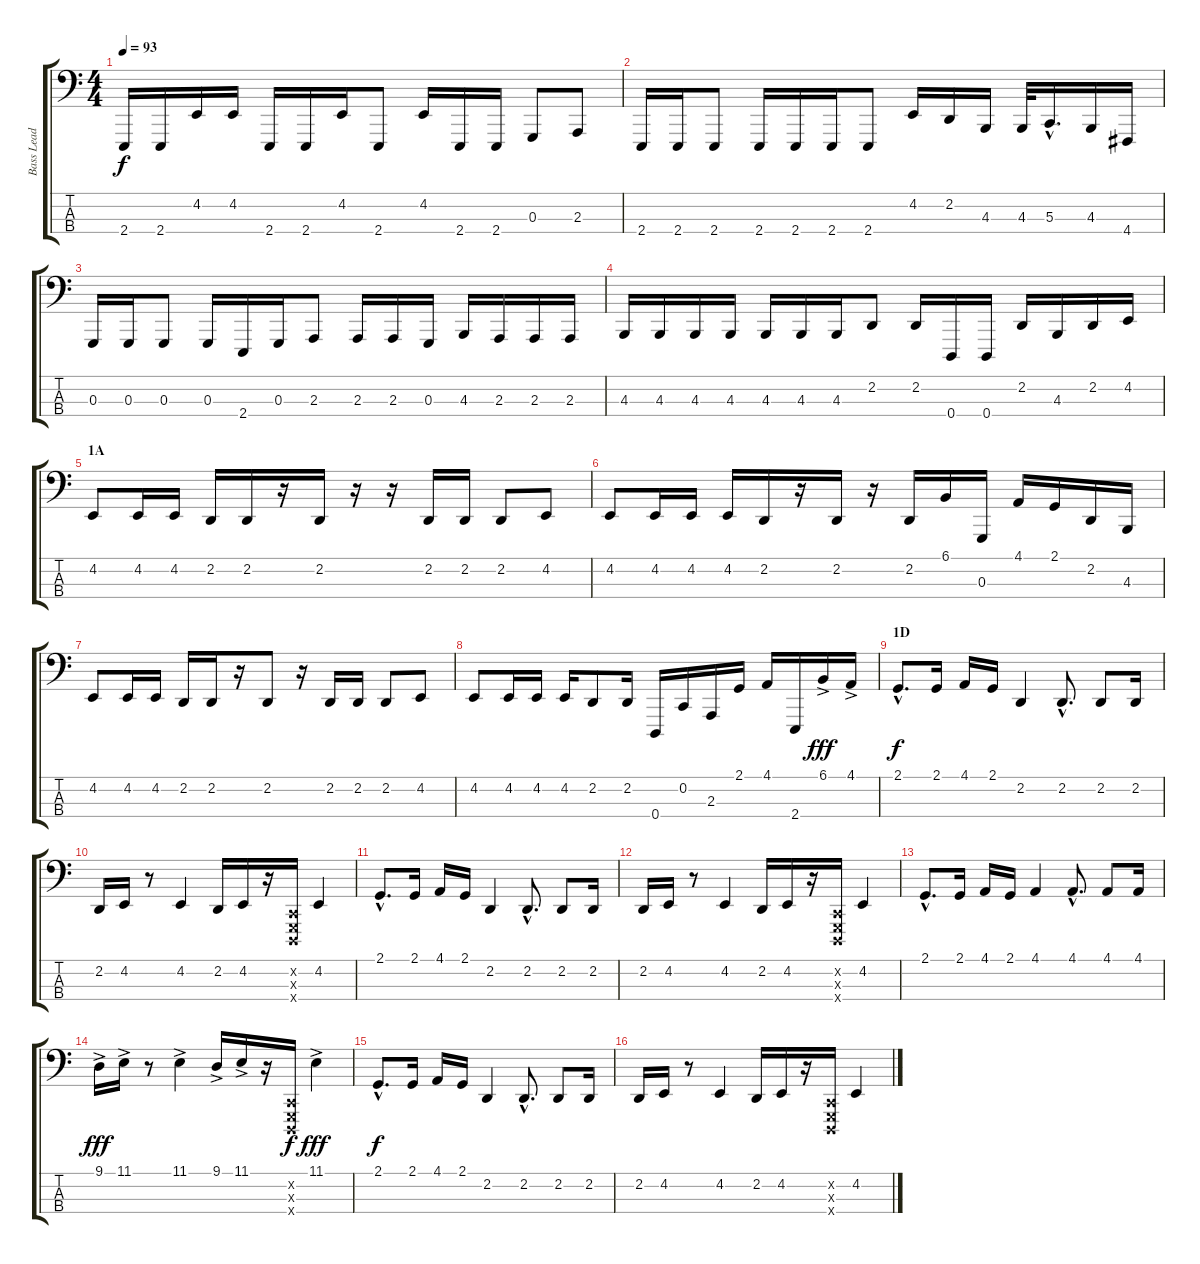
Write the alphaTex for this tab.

\track ("Bass Lead" "Bass Lead") {instrument lead8bassandlead}
\staff {score tabs}
\tuning (F2 C2 G1 D1) {hide}
\ts (4 4)
\tempo 93
\clef f4
\ks c
2.4.16{dy f} 2.4.16 4.2.16 4.2.16 2.4.16 2.4.16 4.2.16 2.4.8 4.2.16 2.4.16 2.4.16 0.3.8 2.3.8 |
2.4.16 2.4.16 2.4.8 2.4.16 2.4.16 2.4.16 2.4.8 4.2.16 2.2.16 4.3.16 4.3.32 5.3{hac}.16{d} 4.3.16 4.4.16 |
0.3.16 0.3.16 0.3.8 0.3.16 2.4.16 0.3.16 2.3.8 2.3.16 2.3.16 0.3.16 4.3.16 2.3.16 2.3.16 2.3.16 |
4.3.16 4.3.16 4.3.16 4.3.16 4.3.16 4.3.16 4.3.16 2.2.8 2.2.16 0.4.16 0.4.16 2.2.16 4.3.16 2.2.16 4.2.16 |
\section ("" "1A")
4.2.8 4.2.16 4.2.16 2.2.16 2.2.16 r.16 2.2.16 r.16 r.16 2.2.16 2.2.16 2.2.8 4.2.8 |
4.2.8 4.2.16 4.2.16 4.2.16 2.2.16 r.16 2.2.16 r.16 2.2.16 6.1.16 0.3.16 4.1.16 2.1.16 2.2.16 4.3.16 |
4.2.8 4.2.16 4.2.16 2.2.16 2.2.16 r.16 2.2.8 r.16 2.2.16 2.2.16 2.2.8 4.2.8 |
4.2.8 4.2.16 4.2.16 4.2.16 2.2.8 2.2.16 0.4.16 0.2.16 2.3.16 2.1.16 4.1.16 2.4.16 6.1{ac}.16{dy fff} 4.1{ac}.16 |
\section ("" "1D")
2.1{hac}.8{d dy f} 2.1.16 4.1.16 2.1.16 2.2.4 2.2{hac}.8{d} 2.2.8 2.2.16 |
2.2.16 4.2.16 r.8 4.2.4 2.2.16 4.2.16 r.16 (0.2{x} 0.3{x} 0.4{x}).16 4.2.4 |
2.1{hac}.8{d} 2.1.16 4.1.16 2.1.16 2.2.4 2.2{hac}.8{d} 2.2.8 2.2.16 |
2.2.16 4.2.16 r.8 4.2.4 2.2.16 4.2.16 r.16 (0.2{x} 0.3{x} 0.4{x}).16 4.2.4 |
2.1{hac}.8{d} 2.1.16 4.1.16 2.1.16 4.1.4 4.1{hac}.8{d} 4.1.8 4.1.16 |
9.1{ac}.16{dy fff} 11.1{ac}.16 r.8 11.1{ac}.4 9.1{ac}.16 11.1{ac}.16 r.16 (0.2{x} 0.3{x} 0.4{x}).16{dy f} 11.1{ac}.4{dy fff} |
2.1{hac}.8{d dy f} 2.1.16 4.1.16 2.1.16 2.2.4 2.2{hac}.8{d} 2.2.8 2.2.16 |
2.2.16 4.2.16 r.8 4.2.4 2.2.16 4.2.16 r.16 (0.2{x} 0.3{x} 0.4{x}).16 4.2.4
